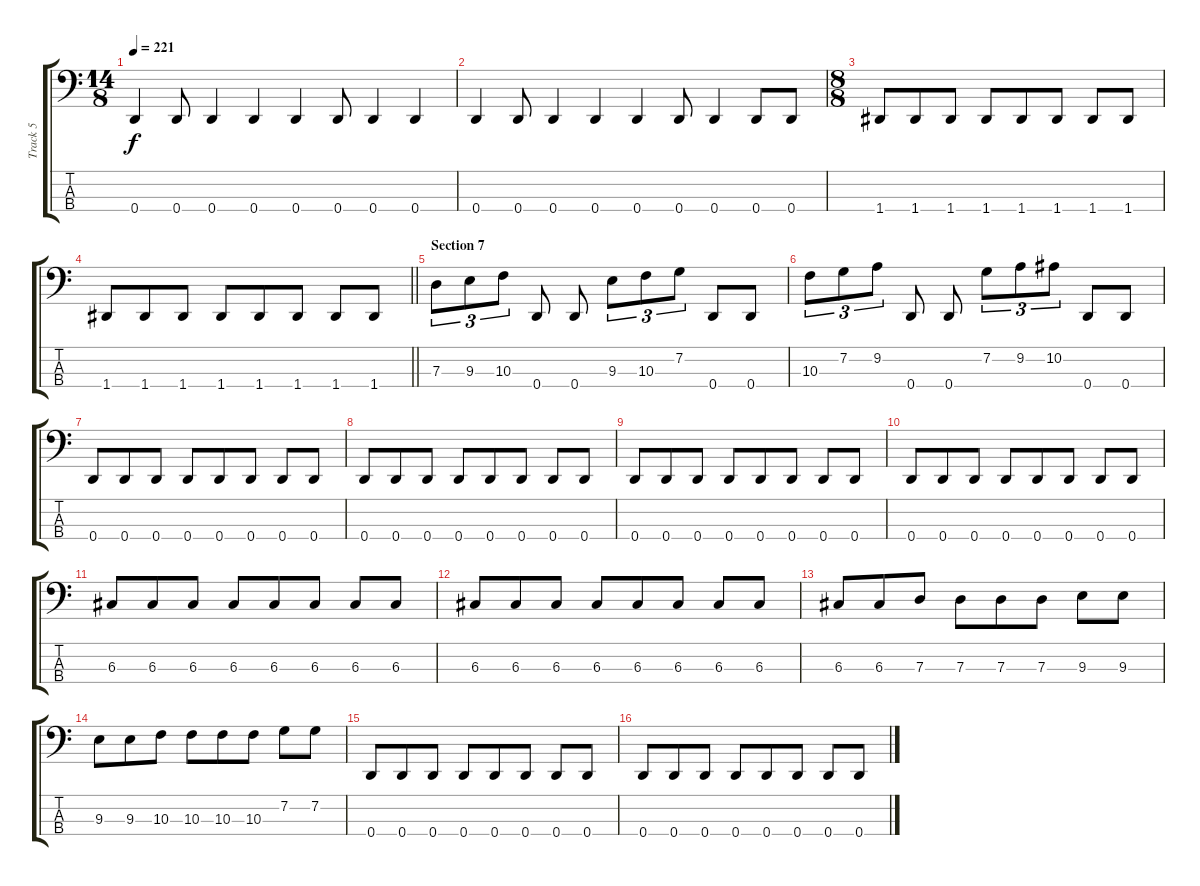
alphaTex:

\track ("Track 5" "Track 5") {instrument electricbassfinger}
\staff {score tabs}
\tuning (F2 C2 G1 D1) {hide}
\ts (14 8)
\tempo 221
\clef f4
\ks c
0.4.4{dy f} 0.4.8 0.4.4 0.4.4 0.4.4 0.4.8 0.4.4 0.4.4 |
0.4.4 0.4.8 0.4.4 0.4.4 0.4.4 0.4.8 0.4.4 0.4.8 0.4.8 |
\ts (8 8)
1.4.8 1.4.8 1.4.8 1.4.8 1.4.8 1.4.8 1.4.8 1.4.8 |
\barLineRight lightlight
1.4.8 1.4.8 1.4.8 1.4.8 1.4.8 1.4.8 1.4.8 1.4.8 |
\section ("" "Section 7")
7.3.8{tu (3 2)} 9.3.8{tu (3 2)} 10.3.8{tu (3 2)} 0.4.8 0.4.8 9.3.8{tu (3 2)} 10.3.8{tu (3 2)} 7.2.8{tu (3 2)} 0.4.8 0.4.8 |
10.3.8{tu (3 2)} 7.2.8{tu (3 2)} 9.2.8{tu (3 2)} 0.4.8 0.4.8 7.2.8{tu (3 2)} 9.2.8{tu (3 2)} 10.2.8{tu (3 2)} 0.4.8 0.4.8 |
0.4.8 0.4.8 0.4.8 0.4.8 0.4.8 0.4.8 0.4.8 0.4.8 |
0.4.8 0.4.8 0.4.8 0.4.8 0.4.8 0.4.8 0.4.8 0.4.8 |
0.4.8 0.4.8 0.4.8 0.4.8 0.4.8 0.4.8 0.4.8 0.4.8 |
0.4.8 0.4.8 0.4.8 0.4.8 0.4.8 0.4.8 0.4.8 0.4.8 |
6.3.8 6.3.8 6.3.8 6.3.8 6.3.8 6.3.8 6.3.8 6.3.8 |
6.3.8 6.3.8 6.3.8 6.3.8 6.3.8 6.3.8 6.3.8 6.3.8 |
6.3.8 6.3.8 7.3.8 7.3.8 7.3.8 7.3.8 9.3.8 9.3.8 |
9.3.8 9.3.8 10.3.8 10.3.8 10.3.8 10.3.8 7.2.8 7.2.8 |
0.4.8 0.4.8 0.4.8 0.4.8 0.4.8 0.4.8 0.4.8 0.4.8 |
0.4.8 0.4.8 0.4.8 0.4.8 0.4.8 0.4.8 0.4.8 0.4.8
